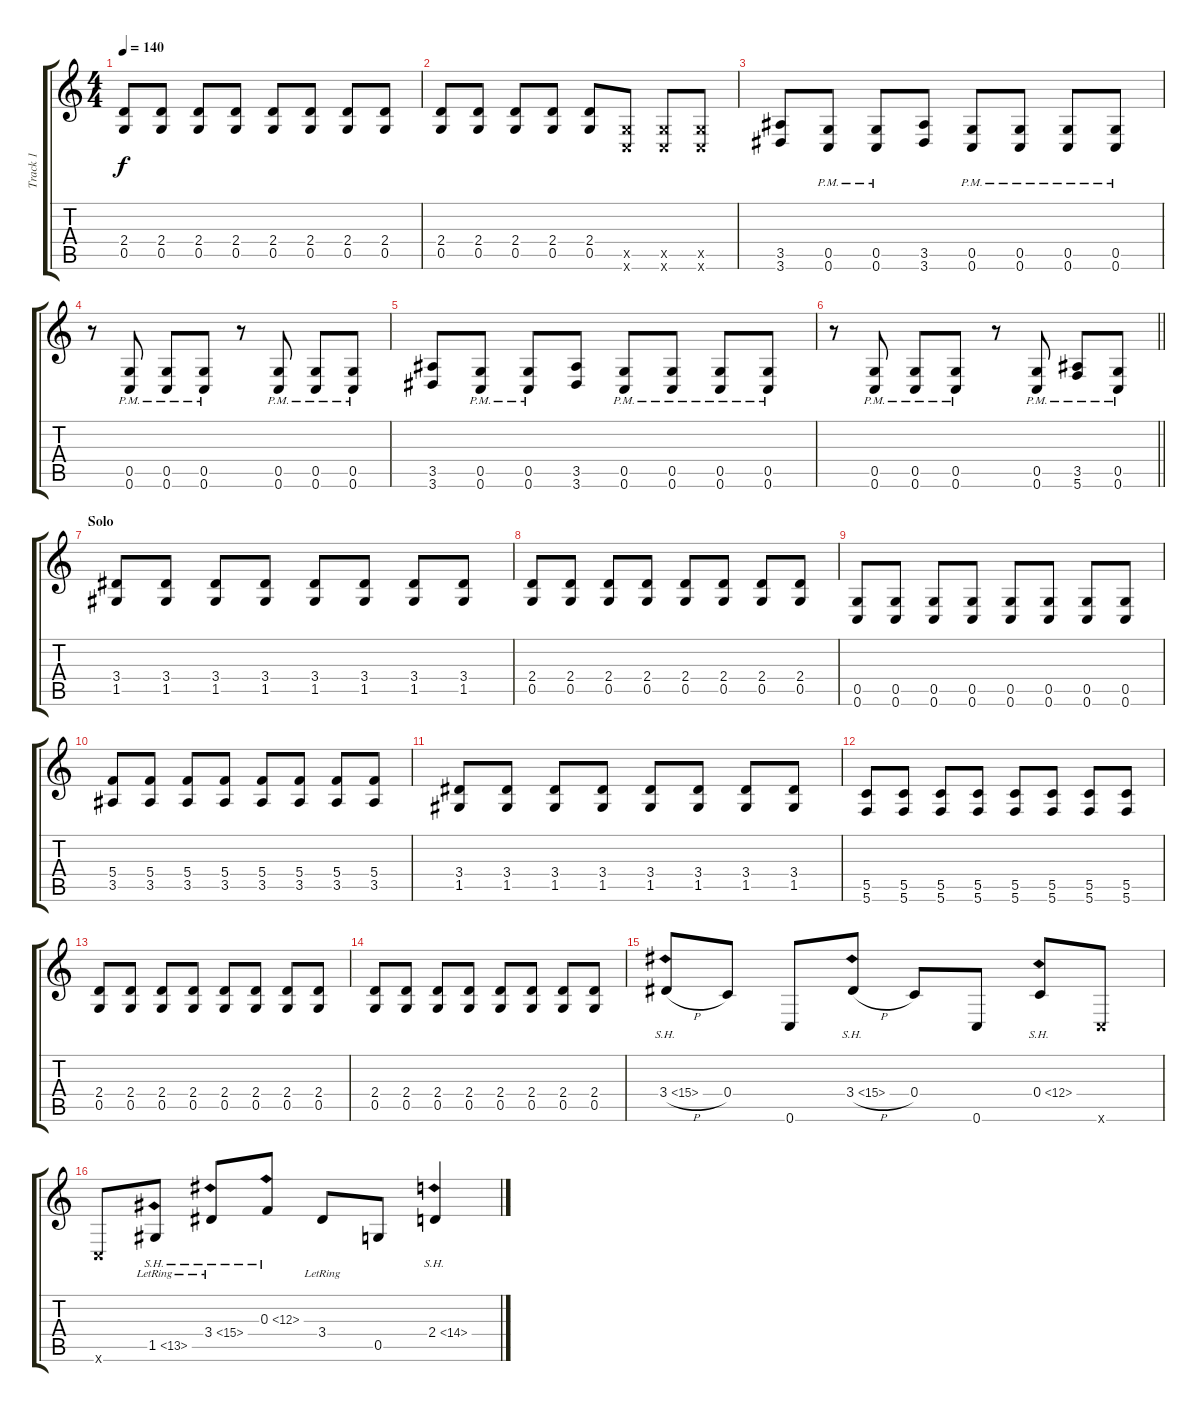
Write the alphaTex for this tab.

\track ("Track 1" "Track 1") {instrument distortionguitar}
\staff {score tabs}
\tuning (D4 A3 F3 C3 G2 C2) {hide}
\ts (4 4)
\tempo 140
\clef g2
\ks c
(2.4 0.5).8{dy f} (2.4 0.5).8 (2.4 0.5).8 (2.4 0.5).8 (2.4 0.5).8 (2.4 0.5).8 (2.4 0.5).8 (2.4 0.5).8 |
(2.4 0.5).8 (2.4 0.5).8 (2.4 0.5).8 (2.4 0.5).8 (2.4 0.5).8 (0.5{x} 0.6{x}).8 (0.5{x} 0.6{x}).8 (0.5{x} 0.6{x}).8 |
(3.5 3.6).8 (0.5{pm} 0.6{pm}).8 (0.5{pm} 0.6{pm}).8 (3.5 3.6).8 (0.5{pm} 0.6{pm}).8 (0.5{pm} 0.6{pm}).8 (0.5{pm} 0.6{pm}).8 (0.5{pm} 0.6{pm}).8 |
r.8 (0.5{pm} 0.6{pm}).8 (0.5{pm} 0.6{pm}).8 (0.5{pm} 0.6{pm}).8 r.8 (0.5{pm} 0.6{pm}).8 (0.5{pm} 0.6{pm}).8 (0.5{pm} 0.6{pm}).8 |
(3.5 3.6).8 (0.5{pm} 0.6{pm}).8 (0.5{pm} 0.6{pm}).8 (3.5 3.6).8 (0.5{pm} 0.6{pm}).8 (0.5{pm} 0.6{pm}).8 (0.5{pm} 0.6{pm}).8 (0.5{pm} 0.6{pm}).8 |
\barLineRight lightlight
r.8 (0.5{pm} 0.6{pm}).8 (0.5{pm} 0.6{pm}).8 (0.5{pm} 0.6{pm}).8 r.8 (0.5{pm} 0.6{pm}).8 (3.5{pm} 5.6{pm}).8 (0.5{pm} 0.6{pm}).8 |
\section ("" "Solo")
(3.4 1.5).8 (3.4 1.5).8 (3.4 1.5).8 (3.4 1.5).8 (3.4 1.5).8 (3.4 1.5).8 (3.4 1.5).8 (3.4 1.5).8 |
(2.4 0.5).8 (2.4 0.5).8 (2.4 0.5).8 (2.4 0.5).8 (2.4 0.5).8 (2.4 0.5).8 (2.4 0.5).8 (2.4 0.5).8 |
(0.5 0.6).8 (0.5 0.6).8 (0.5 0.6).8 (0.5 0.6).8 (0.5 0.6).8 (0.5 0.6).8 (0.5 0.6).8 (0.5 0.6).8 |
(5.4 3.5).8 (5.4 3.5).8 (5.4 3.5).8 (5.4 3.5).8 (5.4 3.5).8 (5.4 3.5).8 (5.4 3.5).8 (5.4 3.5).8 |
(3.4 1.5).8 (3.4 1.5).8 (3.4 1.5).8 (3.4 1.5).8 (3.4 1.5).8 (3.4 1.5).8 (3.4 1.5).8 (3.4 1.5).8 |
(5.5 5.6).8 (5.5 5.6).8 (5.5 5.6).8 (5.5 5.6).8 (5.5 5.6).8 (5.5 5.6).8 (5.5 5.6).8 (5.5 5.6).8 |
(2.4 0.5).8 (2.4 0.5).8 (2.4 0.5).8 (2.4 0.5).8 (2.4 0.5).8 (2.4 0.5).8 (2.4 0.5).8 (2.4 0.5).8 |
(2.4 0.5).8 (2.4 0.5).8 (2.4 0.5).8 (2.4 0.5).8 (2.4 0.5).8 (2.4 0.5).8 (2.4 0.5).8 (2.4 0.5).8 |
3.4{sh 12 h}.8 0.4.8 0.6.8 3.4{sh 12 h}.8 0.4.8 0.6.8 0.4{sh 12}.8 0.6{x}.8 |
0.6{x}.8 1.5{sh 12 lr}.8 3.4{sh 12 lr}.8 0.3{sh 12}.8 3.4{lr}.8 0.5.8 2.4{sh 12}.4
